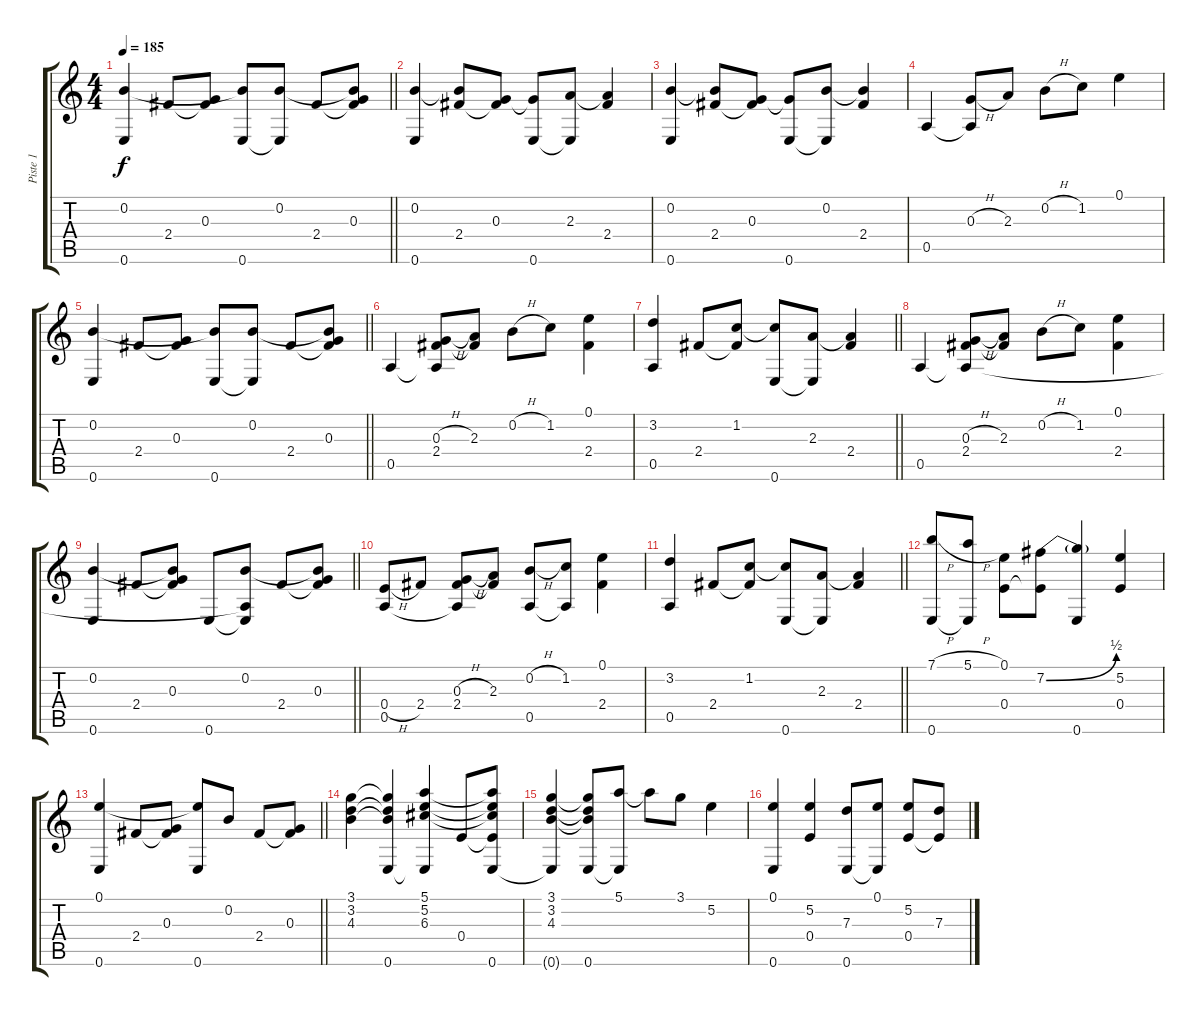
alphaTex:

\track ("Piste 1" "Piste 1") {instrument acousticguitarsteel}
\staff {score tabs}
\tuning (E4 B3 G3 E3 A2 E2) {hide}
\ts (4 4)
\tempo 185
\clef g2
\barLineRight lightlight
\ks c
(0.2 0.6).4{dy f} 2.4.8 (0.3 2.4{t}).8 (0.2{t} 0.6).8 (0.2 0.6{t}).8 2.4.8 (0.2{t} 0.3 2.4{t}).8 |
(0.2 0.6).4 (0.2{t} 2.4).8 (0.3 2.4{t}).8 (0.3{t} 0.6).8 (2.3 0.6{t}).8 (2.3{t} 2.4).4 |
(0.2 0.6).4 (0.2{t} 2.4).8 (0.3 2.4{t}).8 (0.3{t} 0.6).8 (0.2 0.6{t}).8 (0.2{t} 2.4).4 |
0.5.4 (0.3{h} 0.5{t}).8 2.3.8 0.2{h}.8 1.2.8 0.1.4 |
\barLineRight lightlight
(0.2 0.6).4 2.4.8 (0.3 2.4{t}).8 (0.2{t} 0.6).8 (0.2 0.6{t}).8 2.4.8 (0.2{t} 0.3 2.4{t}).8 |
0.5.4 (0.3{h} 2.4 0.5{t}).8 (2.3 2.4{t}).8 0.2{h}.8 1.2.8 (0.1 2.4).4 |
\barLineRight lightlight
(3.2 0.5).4 2.4.8 (1.2 2.4{t}).8 (1.2{t} 0.6).8 (2.3 0.6{t}).8 (2.3{t} 2.4).4 |
0.5.4 (0.3{h} 2.4 0.5{t}).8 (2.3 2.4{t}).8 0.2{h}.8 1.2.8 (0.1 2.4).4 |
\barLineRight lightlight
(0.2 0.6).4 2.4.8 (0.2{t} 0.3 2.4{t}).8 0.6.8 (0.2 0.5{t} 0.6{t}).8 2.4.8 (0.2{t} 0.3 2.4{t}).8 |
(0.4{h} 0.5).8 2.4.8 (0.3{h} 2.4 0.5{t}).8 (2.3 2.4{t}).8 (0.2{h} 0.5).8 (1.2 0.5{t}).8 (0.1 2.4).4 |
\barLineRight lightlight
(3.2 0.5).4 2.4.8 (1.2 2.4{t}).8 (1.2{t} 0.6).8 (2.3 0.6{t}).8 (2.3{t} 2.4).4 |
(7.1{h} 0.6).8 (5.1{h} 0.6{t}).8 (0.1 0.4).8 (7.2{be (bend 0 0 60 2)} 0.4{t}).8 (7.2{t} 0.6).4 (5.2 0.4).4 |
\barLineRight lightlight
(0.1 0.6).4 2.4.8 (0.3 2.4{t}).8 (0.1{t} 0.6).8 0.2.8 2.4.8 (0.3 2.4{t}).8 |
(3.1 3.2 4.3).4 (3.1{t} 3.2{t} 4.3{t} 0.6).4 (5.1 5.2 6.3 0.6{t}).4 0.4.8 (5.1{t} 5.2{t} 6.3{t} 0.4{t} 0.6).8 |
(3.1 3.2 4.3 0.6{t}).4 (3.1{t} 3.2{t} 4.3{t} 0.6).8 (5.1 0.6{t}).8 5.1{t}.8 3.1.8 5.2.4 |
(0.1 0.6).4 (5.2 0.4).4 (7.3 0.6).8 (0.1 0.6{t}).8 (5.2 0.4).8 (7.3 0.4{t}).8
